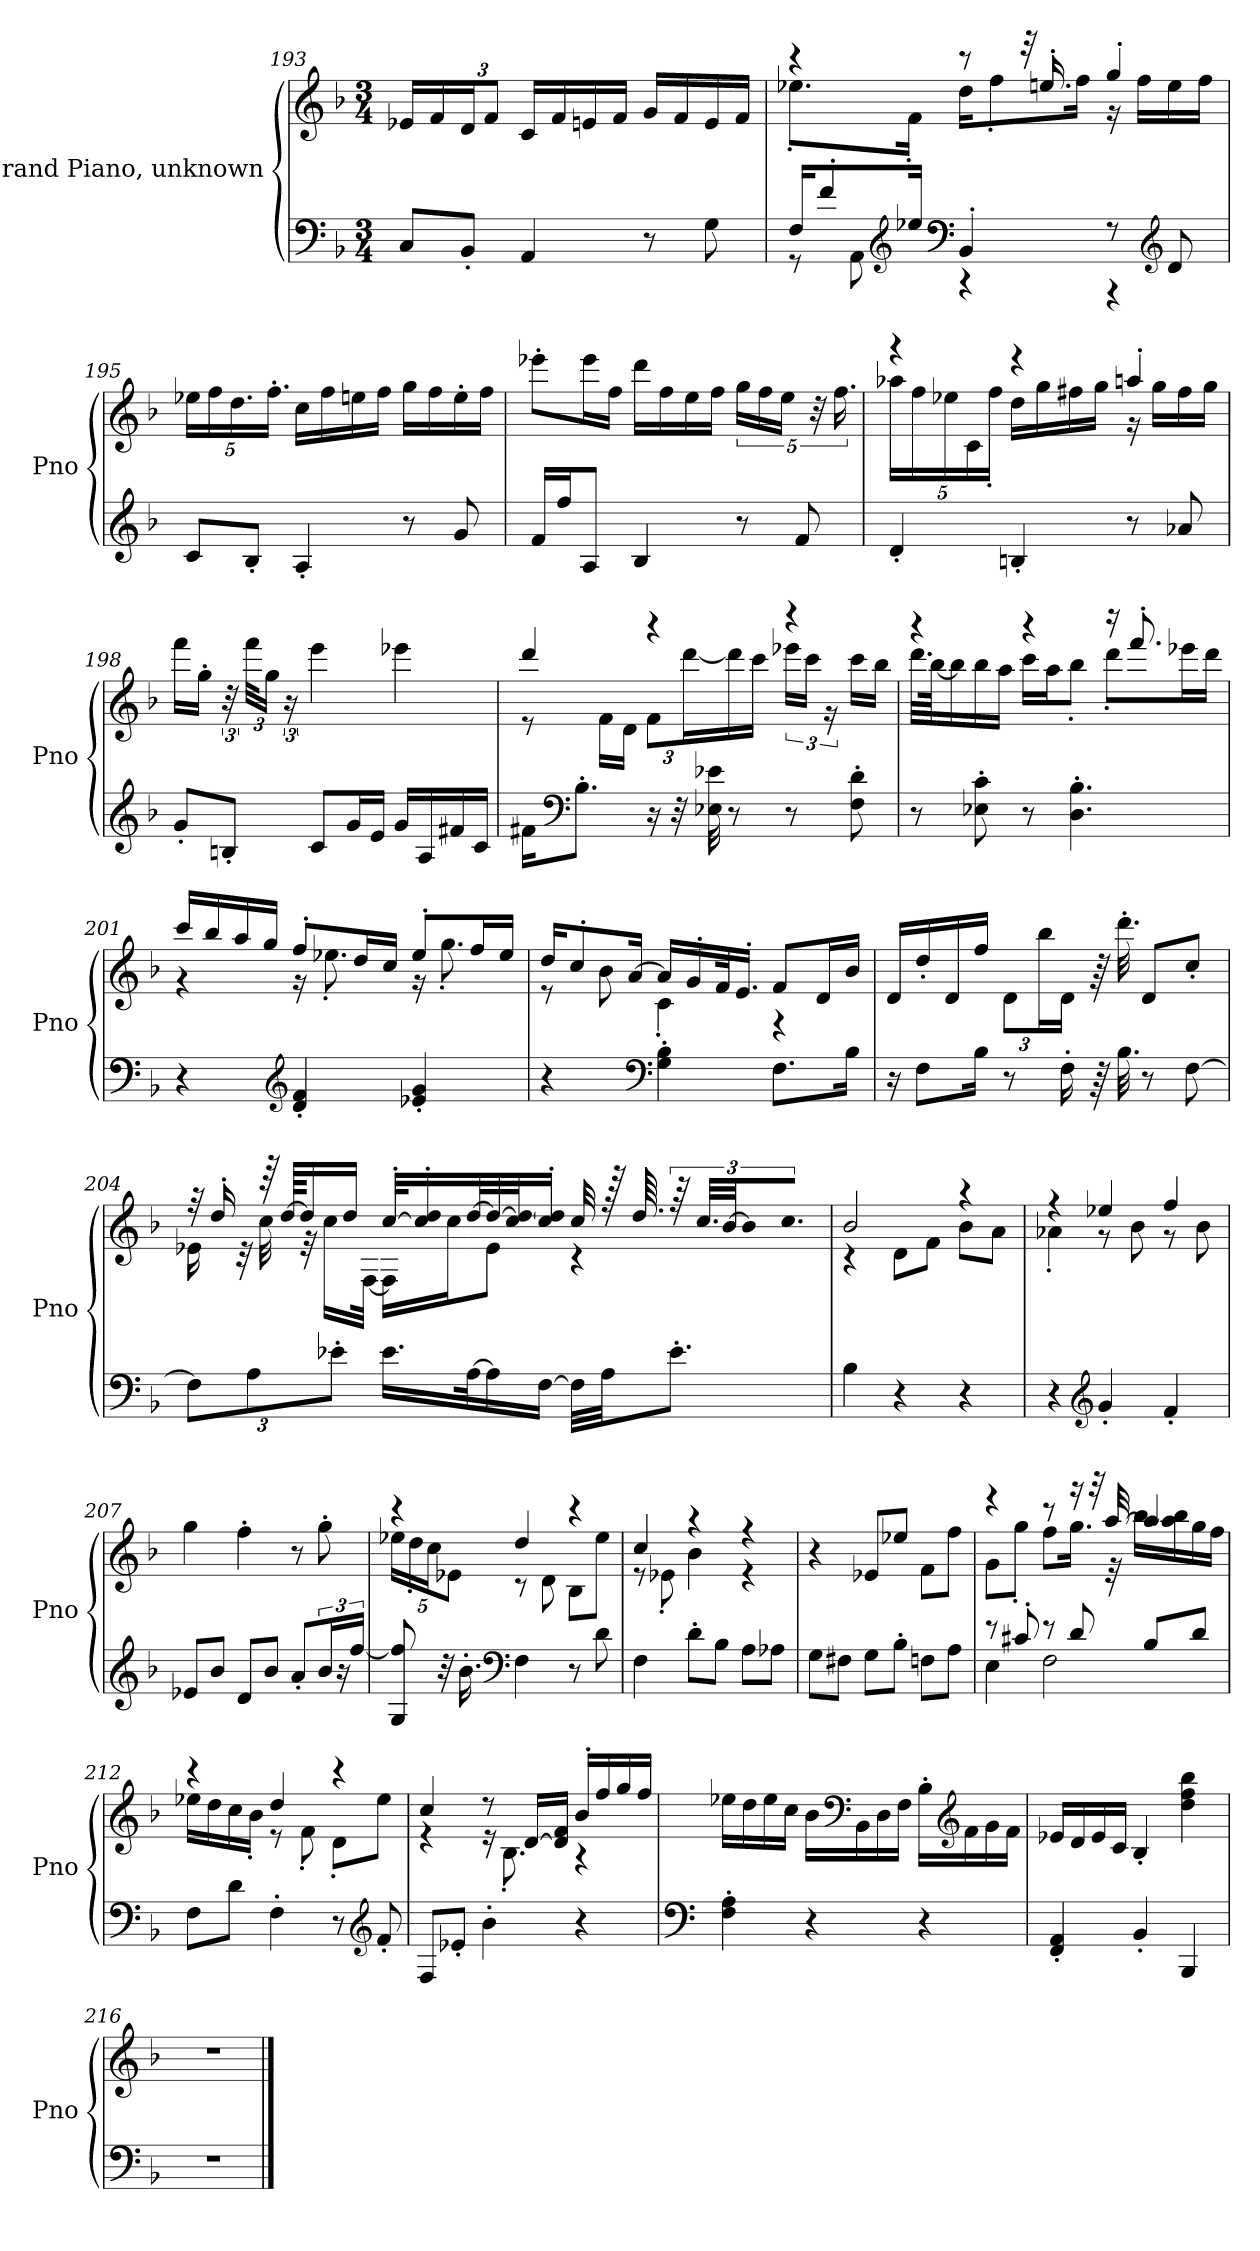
**kern	**kern
*part1	*part1
*staff2	*staff1
*I"Grand Piano, unknown	*
*I'Pno	*
*clefF4	*clefG2
*k[b-]	*k[b-]
*M3/4	*M3/4
=193	=193
8C/L	16e-X/LL
.	16f/
*	*Xbrackettup
8BB-'/J	24d/J
.	12f/J
4AA/	16c/LL
.	16f/
.	16en/
.	16f/JJ
8r	16g/LL
.	16f/
8G\	16e/
.	16f/JJ
=194	=194
*^	*^
16F/KL	8r	4r	8.ee-X'\L
8f'/	.	.	.
.	8AA\	.	.
*clefG2	*	*	*
16ee-X/Jk	.	.	16f'\Jk
*clefF4	*	*	*
4BB-'/	4r	8r	16dd\KL
.	.	.	8ff'\
.	.	32r	.
.	.	16.een'/	.
.	.	.	16ff\Jk
8r	4r	4gg'/	16r
.	.	.	16ff\LL
*clefG2	*	*	*
8d/	.	.	16ee\
.	.	.	16ff\JJ
*v	*v	*	*
*	*v	*v
!!LO:LB:g=z
=195	=195
8c/L	20ee-X\LL
.	20ff\
.	20.dd\
8B-'/J	.
.	20.ff'\JJ
4A'/	16cc\LL
.	16ff\
.	16een\
.	16ff\JJ
8r	16gg\LL
.	16ff\
8g/	16ee'\
.	16ff\JJ
=196	=196
16f/LL	8eee-X'\L
16ff/J	.
8A/J	16eee-\L
.	16ff\JJ
4B-/	16ddd\LL
.	16ff\
.	16ee\
.	16ff\JJ
*	*brackettup
8r	20gg\LL
.	20ff\
.	20ee\JJ
8f/	.
.	40r
.	20.ff\
=197	=197
*	*^
*	*	*Xbrackettup
4d'/	4r	20aa-X\LL
.	.	20ff\
.	.	20ee-X\
.	.	20c\
.	.	20ff'\JJ
4Bn'/	4r	16dd\LL
.	.	16gg\
.	.	16ff#X\
.	.	16gg\JJ
8r	4aan'/	16r
.	.	16gg\LL
8a-X/	.	16ff#\
.	.	16gg\JJ
*	*v	*v
!!LO:LB:g=z
=198	=198
8g'/L	16fff\LL
.	16gg'\JJ
*	*brackettup
8Bn'/J	48r
.	48fff\KLL
.	24gg\JJ
.	24r
8c/L	4eee\
16g/L	.
16e/JJ	.
16g/LL	4eee-X\
16A/	.
16f#X/	.
16c/JJ	.
=199	=199
*	*^
16f#X\KL	4ddd/	8r
*clefF4	*	*
8.B-'\J	.	.
.	.	16f\LL
.	.	16d\JJ
*	*	*Xbrackettup
16r	4r	12f\L
32r	.	.
.	.	[24ddd\L
32E-X\ 32e-X\	.	.
8r	.	16ddd\]
.	.	16ccc\JJ
*	*	*brackettup
8r	4r	24eee-X\LL
.	.	24ccc\JJ
.	.	24r
8F\' 8d\'	.	16ccc\LL
.	.	16bb-\JJ
!!LO:LB:g=z	!!
=200	=200	=200
8r	4r	32.ddd\LLL
.	.	[64bb-\JK
.	.	16bb-\]
8E-X\' 8c\'	.	16bb-\
.	.	16aa\JJ
8r	4r	16ccc\LL
.	.	16aa\J
4.D\' 4.B-\'	.	8bb-'\J
.	16r	8ddd'\L
.	8.fff'/	.
.	.	16eee-X\L
.	.	16ddd\JJ
=201	=201	=201
4r	16ccc/LL	4r
.	16bb-/	.
.	16aa/	.
.	16gg/JJ	.
*clefG2	*	*
4d/' 4f/'	8ff'/L	16r
.	.	8.ee-X'\
.	16dd/L	.
.	16cc/JJ	.
4e-X/' 4g/'	8ee-'/L	16r
.	.	8.gg'\
.	16ff/L	.
.	16ee-/JJ	.
=202	=202	=202
4r	16dd/KL	8r
.	8cc'/	.
.	.	8b-\
.	[16a/Jk	.
*clefF4	*	*
4G\' 4B-\'	16a/LL]	4c'\
.	16g'/	.
.	32f/K	.
.	16.e'/JJ	.
8.F\L	8f/L	4r
.	16d/L	.
16B-\Jk	16b-/JJ	.
*	*v	*v
!!LO:PB:g=z
=203	=203
16r	16d/LL
8F\L	16dd'/
.	16d/
16B-\Jk	16ff/JJ
*	*Xbrackettup
8r	12d\L
.	24bb-\L
16F'\	16d\JJ
64r	64r
32.B-\	32.ddd'\
8r	8d/L
[8F\	8cc'/J
=204	=204
*Xbrackettup	*
*	*^
12F\L]	32r	16e-X\
.	16dd'/	.
.	.	32r
12A\	.	.
.	64r	32cc\
.	[64dd/KKLL	.
.	16dd/]	32r
.	.	16cc\LL
12e-X'\J	.	.
.	16dd/JJ	.
.	.	[32F\JJk
16.e-\LL	[32cc'/KLL	16F\LL]
.	16cc/]' 16dd/'	.
.	.	16cc\J
[32A\K	[32dd/L	.
16A\]	32dd/_	8e-\J
.	[32cc/ 32dd/]J	.
[16F\JJ	16cc/]' 16dd/'JJ	.
32F\LLL]	32cc/	4r
32A\JJ	128r	.
.	64.dd/	.
*	*brackettup	*
8.e-'\J	96r	.
.	48.cc/LLL	.
.	[48b-/	.
.	32b-/J]	.
.	16.cc/JJ	.
!!LO:LB:g=z	!!
=205	=205	=205
4B-\	2b-/	4r
4r	.	8d\L
.	.	8f\J
4r	4r	8b-\L
.	.	8a\J
=206	=206	=206
4r	4r	4a-X'\
*clefG2	*	*
4g'/	4ee-X/	8r
.	.	8b-\
4f'/	4ff/	8r
.	.	8b-\
*	*v	*v
=207	=207
8e-X/L	4gg\
8b-/J	.
8d/L	4ff'\
8b-/J	.
8a'/L	8r
*brackettup	*
24b-/Jk	8gg'\
24r	.
[24ff\	.
=208	=208
*	*^
*	*	*Xbrackettup
8G/ 8ff/]	4r	20ee-X\LL
.	.	20dd'\
.	.	20cc\J
32r	.	.
.	.	10e-X\J
16.b-'\	.	.
*clefF4	*	*
4F\	4dd/	8r
.	.	8d\
8r	4r	8B-\L
8d\	.	8ee-\J
=209	=209	=209
4F\	4cc/	8r
.	.	8e-X'\
8d'\L	4r	4b-\
8B-\J	.	.
8A\L	4r	4r
8A-X\J	.	.
*	*v	*v
!!LO:LB:g=z
=210	=210
8G\L	4r
8F#X\J	.
8G\L	8e-X/L
8B-'\J	8ee-X/J
8Fn\L	8f\L
8A\J	8ff\J
=211	=211
*^	*^
8r	4E\	4r	8g\L
8c#X'/	.	.	8gg'\J
8r	2F\	8r	8ff\L
8d/	.	16r	16.gg\Jk
.	.	32r	.
.	.	[32aa/	32r
8B-/L	.	4aa/]	[16bb-\LL
.	.	.	16aa\ 16bb-\]
8d/J	.	.	16gg\
.	.	.	16ff\JJ
*v	*v	*	*
=212	=212	=212
8F\L	4r	16ee-X\LL
.	.	16dd\
8d\J	.	16cc\
.	.	16b-'\JJ
4F'\	4dd/	8r
.	.	8f'\
8r	4r	8d'\L
*clefG2	*	*
8f'/	.	8ee-\J
=213	=213	=213
8F/L	4cc/	4r
8e-X'/J	.	.
4b-'\	8r	16r
.	.	8.B-'\
.	[16d/LL	.
.	16d/] 16f/JJ	.
4r	16b-'/LL	4r
.	16ff/	.
.	16gg/	.
.	16ff/JJ	.
*	*v	*v
!!LO:LB:g=z
=214	=214
*clefF4	*
4F\' 4A\'	16ee-X\LL
.	16dd\
.	16ee-\
.	16cc\JJ
4r	16b-\LL
*	*clefF4
.	16BB-\
.	16D\
.	16F\JJ
4r	16B-'\LL
*	*clefG2
.	16f\
.	16g\
.	16f\JJ
=215	=215
4FF/' 4AA/'	16e-X/LL
.	16d/
.	16e-/
.	16c/JJ
4BB-'/	4B-'/
4BBB-/	4dd\ 4ff\ 4bb-\
=216	=216
2.r	2.r
==	==
*-	*-
